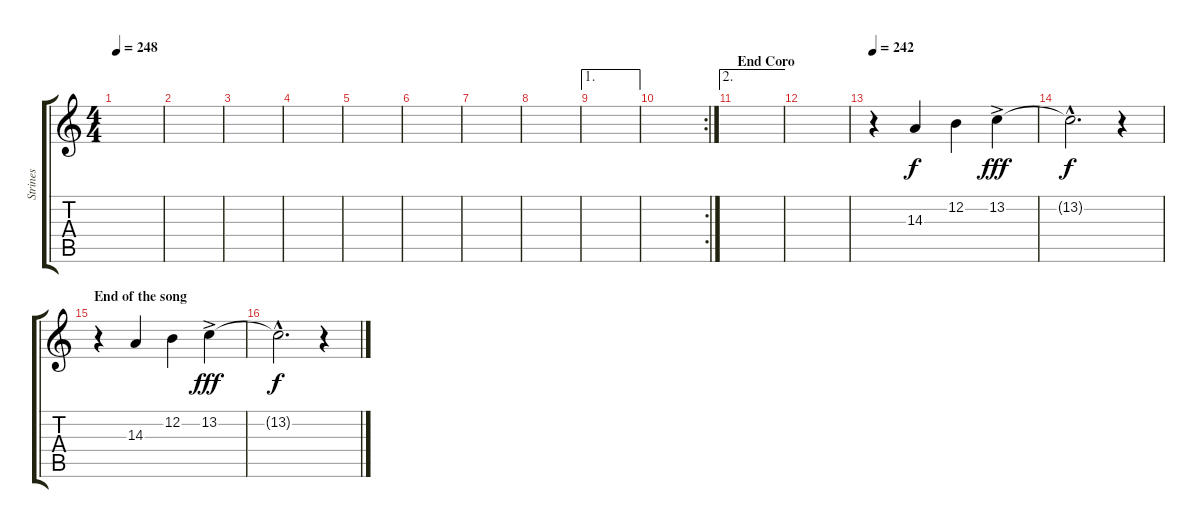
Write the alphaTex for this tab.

\track ("Strines" "Strines") {instrument stringensemble1}
\staff {score tabs}
\tuning (E4 B3 G3 D3 A2 E2) {hide}
\ts (4 4)
\tempo 248
\clef g2
\ks c
|
|
|
|
|
|
|
|
\ae 1
|
\rc 2
|
\ae 2
\section ("" "End Coro")
|
|
\tempo 242
r.4 14.3.4 12.2.4 13.2{ac}.4{dy fff} |
13.2{hac t}.2{d dy f} r.4 |
\section ("" "End of the song")
r.4 14.3.4 12.2.4 13.2{ac}.4{dy fff} |
13.2{hac t}.2{d dy f} r.4
